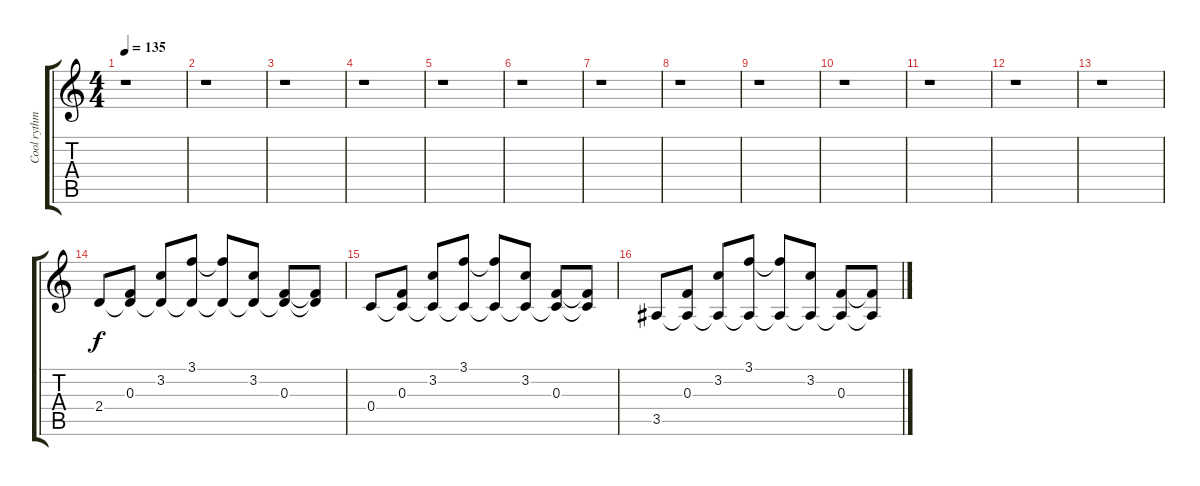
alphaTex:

\track ("Cool rythm riff" "Cool rythm") {instrument distortionguitar}
\staff {score tabs}
\tuning (D4 A3 F3 C3 G2 C2) {hide}
\ts (4 4)
\tempo 135
\clef g2
\ks c
r.1{dy f} |
r.1 |
r.1 |
r.1 |
r.1 |
r.1 |
r.1 |
r.1 |
r.1 |
r.1 |
r.1 |
r.1 |
r.1 |
2.4.8 (0.3 2.4{t}).8 (3.2 2.4{t}).8 (3.1 2.4{t}).8 (3.1{t} 2.4{t}).8 (3.2 2.4{t}).8 (0.3 2.4{t}).8 (0.3{t} 2.4{t}).8 |
0.4.8 (0.3 0.4{t}).8 (3.2 0.4{t}).8 (3.1 0.4{t}).8 (3.1{t} 0.4{t}).8 (3.2 0.4{t}).8 (0.3 0.4{t}).8 (0.3{t} 0.4{t}).8 |
3.5.8 (0.3 3.5{t}).8 (3.2 3.5{t}).8 (3.1 3.5{t}).8 (3.1{t} 3.5{t}).8 (3.2 3.5{t}).8 (0.3 3.5{t}).8 (0.3{t} 3.5{t}).8
